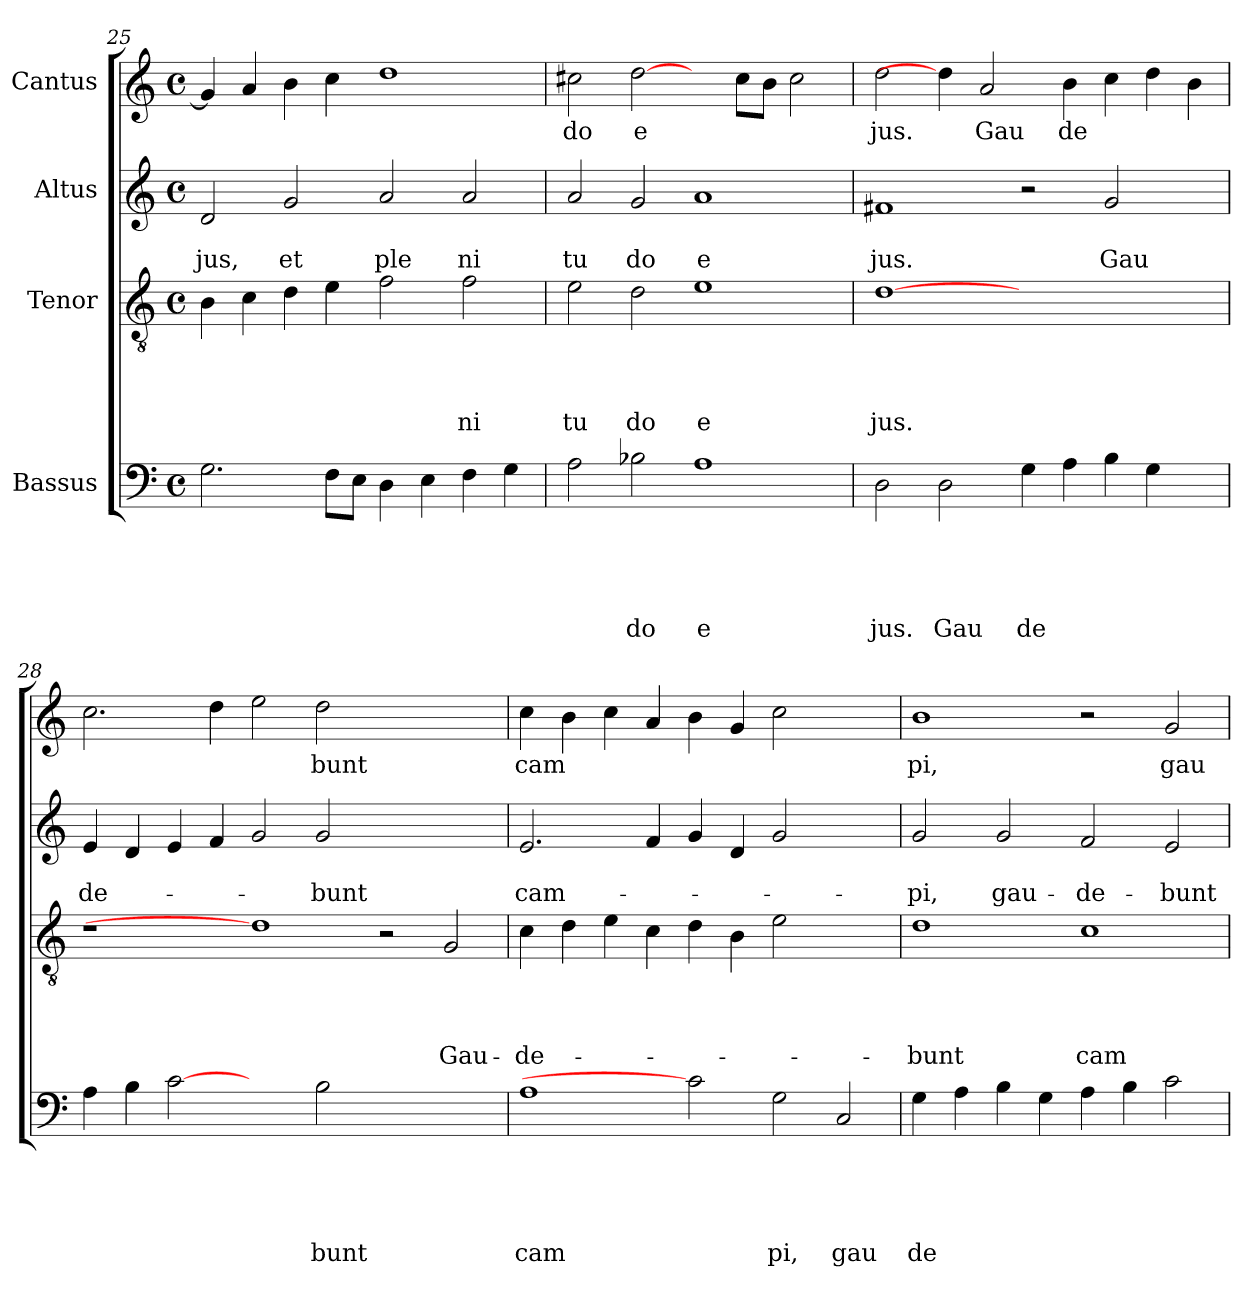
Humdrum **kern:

**kern	**text	**text	**text	**text	**text	**kern	**text	**text	**text	**text	**kern	**text	**text	**kern	**text
*part4	*part4	*part4	*part4	*part4	*part4	*part3	*part3	*part3	*part3	*part3	*part2	*part2	*part2	*part1	*part1
*staff4	*staff4	*staff4	*staff4	*staff4	*staff4	*staff3	*staff3	*staff3	*staff3	*staff3	*staff2	*staff2	*staff2	*staff1	*staff1
*I"Bassus	*	*	*	*	*	*I"Tenor	*	*	*	*	*I"Altus	*	*	*I"Cantus	*
*clefF4	*	*	*	*	*	*clefGv2	*	*	*	*	*clefG2	*	*	*clefG2	*
*k[]	*	*	*	*	*	*k[]	*	*	*	*	*k[]	*	*	*k[]	*
*C:	*	*	*	*	*	*C:	*	*	*	*	*C:	*	*	*C:	*
*M4/4	*	*	*	*	*	*M4/4	*	*	*	*	*M4/4	*	*	*M4/4	*
*met(c)	*	*	*	*	*	*met(c)	*	*	*	*	*met(c)	*	*	*met(c)	*
=25	=25	=25	=25	=25	=25	=25	=25	=25	=25	=25	=25	=25	=25	=25	=25
!	!	!	!	!	!	!	!	!	!	!	!	!	!LO:LY:b	!	!
2.G\	.	.	.	.	.	4B\	.	.	.	.	2d/	.	jus,	4g/]	.
.	.	.	.	.	.	4c\	.	.	.	.	.	.	.	4a/	.
!	!	!	!	!	!	!	!	!	!	!	!	!	!LO:LY:b	!	!
.	.	.	.	.	.	4d\	.	.	.	.	2g/	.	et	4b\	.
8F\L	.	.	.	.	.	4e\	.	.	.	.	.	.	.	4cc\	.
8E\J	.	.	.	.	.	.	.	.	.	.	.	.	.	.	.
!	!	!	!	!	!	!	!	!	!	!	!	!	!LO:LY:b	!	!
4D\	.	.	.	.	.	2f\	.	.	.	.	2a/	.	ple	1dd	.
4E\	.	.	.	.	.	.	.	.	.	.	.	.	.	.	.
!	!	!	!	!	!	!	!	!	!	!LO:LY:b	!	!	!LO:LY:b	!	!
4F\	.	.	.	.	.	2f\	.	.	.	ni	2a/	.	ni	.	.
4G\	.	.	.	.	.	.	.	.	.	.	.	.	.	.	.
=26	=26	=26	=26	=26	=26	=26	=26	=26	=26	=26	=26	=26	=26	=26	=26
!	!	!	!	!	!	!	!	!	!	!LO:LY:b	!	!	!LO:LY:b	!	!LO:LY:b
2A\	.	.	.	.	.	2e\	.	.	.	tu	2a/	.	tu	2cc#X\	do
!	!	!	!	!	!LO:LY:b	!	!	!	!	!LO:LY:b	!	!	!LO:LY:b	!	!LO:LY:b
2B-X\	.	.	.	.	do	2d\	.	.	.	do	2g/	.	do	[2dd\	e
!	!	!	!	!	!LO:LY:b	!	!	!	!	!LO:LY:b	!	!	!LO:LY:b	!	!
1A	.	.	.	.	e	1e	.	.	.	e	1a	.	e	4ryy	.
.	.	.	.	.	.	.	.	.	.	.	.	.	.	8cc#\L	.
.	.	.	.	.	.	.	.	.	.	.	.	.	.	8b\J	.
.	.	.	.	.	.	.	.	.	.	.	.	.	.	2cc#\	.
=27	=27	=27	=27	=27	=27	=27	=27	=27	=27	=27	=27	=27	=27	=27	=27
!	!	!	!	!	!LO:LY:b	!	!	!	!	!LO:LY:b	!	!	!LO:LY:b	!	!LO:LY:b
2D\	.	.	.	.	jus.	[1d	.	.	.	jus.	1f#X	.	jus.	2dd\	jus.
!	!	!	!	!	!LO:LY:b	!	!	!	!	!	!	!	!	!	!
2D\	.	.	.	.	Gau	.	.	.	.	.	.	.	.	4dd\]	.
!	!	!	!	!	!	!	!	!	!	!	!	!	!	!	!LO:LY:b
.	.	.	.	.	.	.	.	.	.	.	.	.	.	2a/	Gau
!	!	!	!	!	!LO:LY:b	!	!	!	!	!	!	!	!	!	!
4G\	.	.	.	.	de	1ryy	.	.	.	.	2r	.	.	.	.
!	!	!	!	!	!	!	!	!	!	!	!	!	!	!	!LO:LY:b
4A\	.	.	.	.	.	.	.	.	.	.	.	.	.	4b\	de
!	!	!	!	!	!	!	!	!	!	!	!	!	!LO:LY:b	!	!
4B\	.	.	.	.	.	.	.	.	.	.	2g/	.	Gau	4cc\	.
4G\	.	.	.	.	.	.	.	.	.	.	.	.	.	4dd\	.
4ryy	.	.	.	.	.	4ryy	.	.	.	.	4ryy	.	.	4b\	.
!!LO:PB:g=z
=28	=28	=28	=28	=28	=28	=28	=28	=28	=28	=28	=28	=28	=28	=28	=28
!	!	!	!	!	!	!	!	!	!	!	!	!	!LO:LY:b	!	!
4A\	.	.	.	.	.	1r	.	.	.	.	4e/	.	de-	2.cc\	.
4B\	.	.	.	.	.	.	.	.	.	.	4d/	.	.	.	.
[2c	.	.	.	.	.	.	.	.	.	.	4e/	.	.	.	.
.	.	.	.	.	.	.	.	.	.	.	4f/	.	.	4dd\	.
2ryy	.	.	.	.	.	1d]	.	.	.	.	2g/	.	.	2ee\	.
!	!	!	!	!	!LO:LY:b	!	!	!	!	!	!	!	!LO:LY:b	!	!LO:LY:b
2B\	.	.	.	.	bunt	.	.	.	.	.	2g/	.	-bunt	2dd\	bunt
1ryy	.	.	.	.	.	2r	.	.	.	.	1ryy	.	.	1ryy	.
!	!	!	!	!	!	!	!	!	!	!LO:LY:b	!	!	!	!	!
.	.	.	.	.	.	2G/	.	.	.	Gau-	.	.	.	.	.
=29	=29	=29	=29	=29	=29	=29	=29	=29	=29	=29	=29	=29	=29	=29	=29
!	!	!	!	!	!LO:LY:b	!	!	!	!	!LO:LY:b	!	!	!LO:LY:b	!	!LO:LY:b
1A	.	.	.	.	cam	4c\	.	.	.	-de-	2.e/	.	cam-	4cc\	cam
.	.	.	.	.	.	4d\	.	.	.	.	.	.	.	4b\	.
.	.	.	.	.	.	4e\	.	.	.	.	.	.	.	4cc\	.
.	.	.	.	.	.	4c\	.	.	.	.	4f/	.	.	4a/	.
2c]	.	.	.	.	.	4d\	.	.	.	.	4g/	.	.	4b\	.
.	.	.	.	.	.	4B\	.	.	.	.	4d/	.	.	4g/	.
!	!	!	!	!	!LO:LY:b	!	!	!	!	!	!	!	!	!	!
2G\	.	.	.	.	pi,	2e\	.	.	.	.	2g/	.	.	2cc\	.
!	!	!	!	!	!LO:LY:b	!	!	!	!	!	!	!	!	!	!
2C/	.	.	.	.	gau	2ryy	.	.	.	.	2ryy	.	.	2ryy	.
=30	=30	=30	=30	=30	=30	=30	=30	=30	=30	=30	=30	=30	=30	=30	=30
!	!	!	!	!	!LO:LY:b	!	!	!	!	!LO:LY:b	!	!	!LO:LY:b	!	!LO:LY:b
4G\	.	.	.	.	de	1d	.	.	.	-bunt	2g/	.	-pi,	1b	pi,
4A\	.	.	.	.	.	.	.	.	.	.	.	.	.	.	.
!	!	!	!	!	!	!	!	!	!	!	!	!	!LO:LY:b	!	!
4B\	.	.	.	.	.	.	.	.	.	.	2g/	.	gau-	.	.
4G\	.	.	.	.	.	.	.	.	.	.	.	.	.	.	.
!	!	!	!	!	!	!	!	!	!	!LO:LY:b	!	!	!LO:LY:b	!	!
4A\	.	.	.	.	.	1c	.	.	.	cam-	2f/	.	-de-	2r	.
4B\	.	.	.	.	.	.	.	.	.	.	.	.	.	.	.
!	!	!	!	!	!	!	!	!	!	!	!	!	!LO:LY:b	!	!LO:LY:b
2c\	.	.	.	.	.	.	.	.	.	.	2e/	.	-bunt	2g/	gau
=	=	=	=	=	=	=	=	=	=	=	=	=	=	=	=
*-	*-	*-	*-	*-	*-	*-	*-	*-	*-	*-	*-	*-	*-	*-	*-
